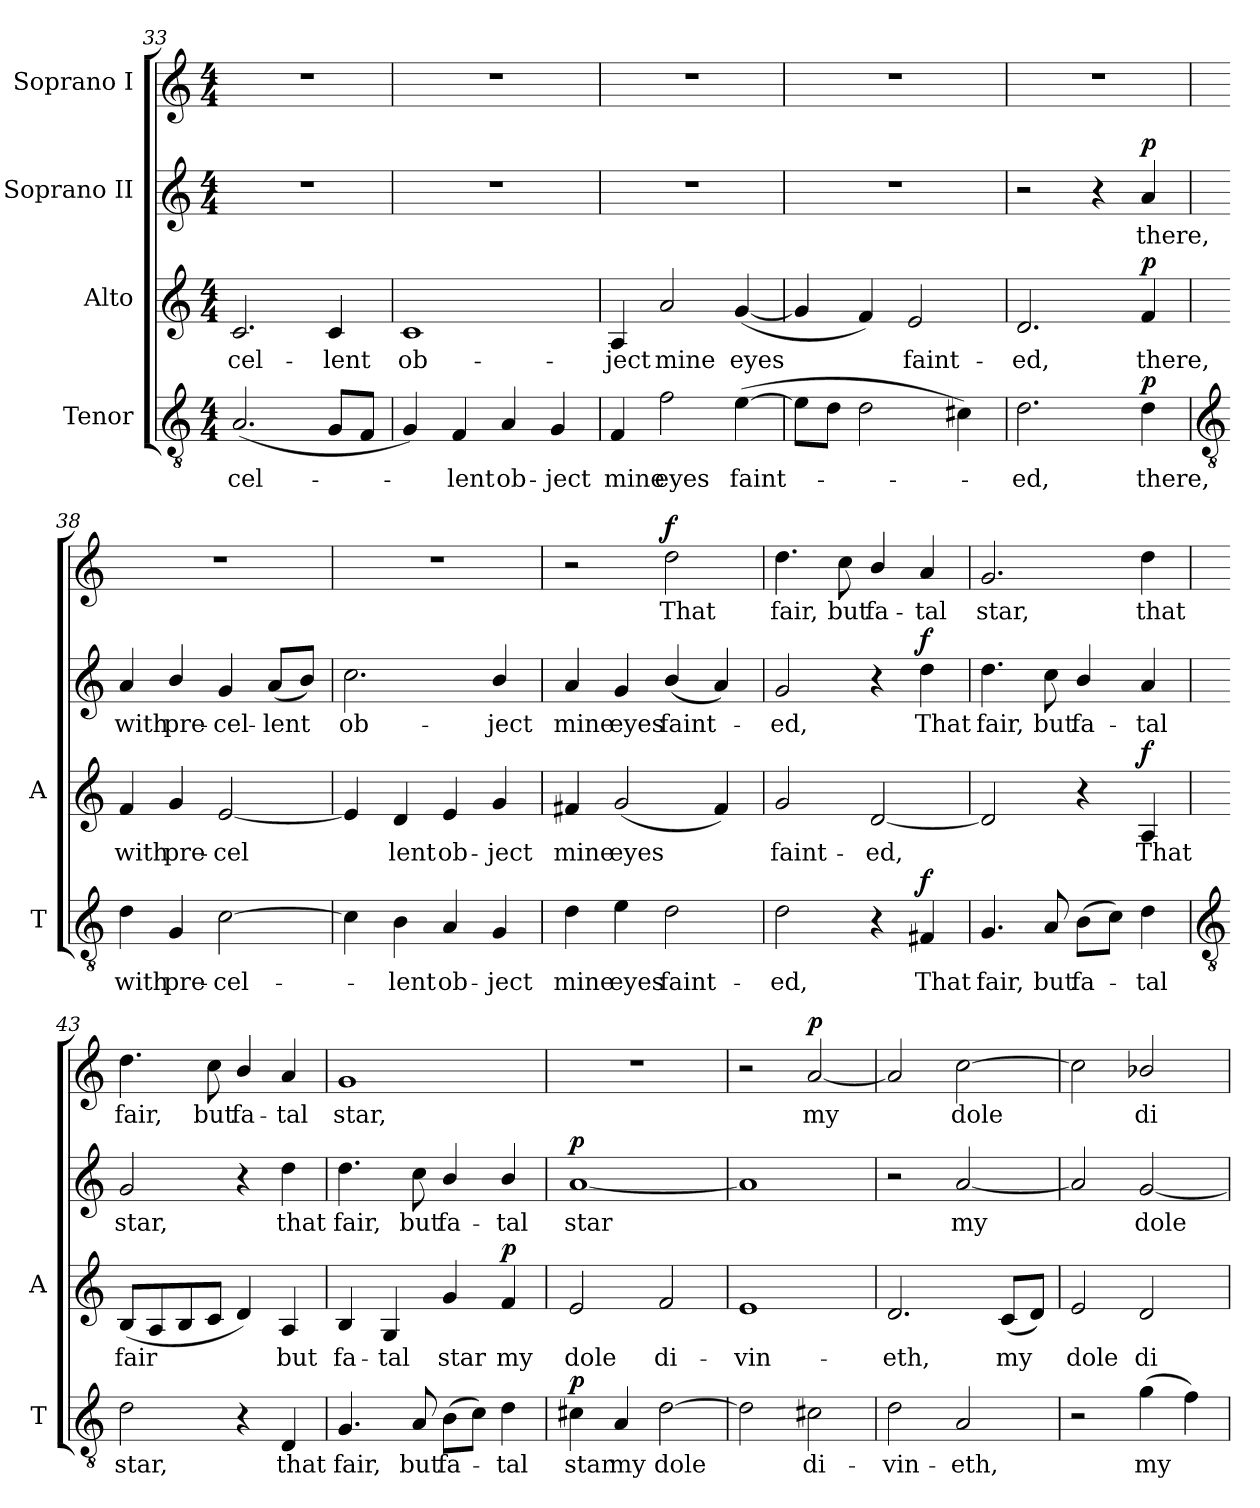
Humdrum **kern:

**kern	**text	**dynam	**kern	**text	**dynam	**kern	**text	**dynam	**kern	**text	**dynam
*part4	*part4	*part4	*part3	*part3	*part3	*part2	*part2	*part2	*part1	*part1	*part1
*staff4	*staff4	*staff4	*staff3	*staff3	*staff3	*staff2	*staff2	*staff2	*staff1	*staff1	*staff1
*I"Tenor	*	*	*I"Alto	*	*	*I"Soprano II	*	*	*I"Soprano I	*	*
*I'T	*	*	*I'A	*	*	*	*	*	*	*	*
*clefGv2	*	*	*clefG2	*	*	*clefG2	*	*	*clefG2	*	*
*k[]	*	*	*k[]	*	*	*k[]	*	*	*k[]	*	*
*C:	*	*	*C:	*	*	*C:	*	*	*C:	*	*
*M4/4	*	*	*M4/4	*	*	*M4/4	*	*	*M4/4	*	*
=33	=33	=33	=33	=33	=33	=33	=33	=33	=33	=33	=33
!	!LO:LY:b	!	!	!LO:LY:b	!	!	!	!	!	!	!
(<2.A/	-cel-	.	2.c	-cel-	.	1r	.	.	1r	.	.
!	!	!	!	!LO:LY:b	!	!	!	!	!	!	!
8GL	.	.	4c	-lent	.	.	.	.	.	.	.
8FJ	.	.	.	.	.	.	.	.	.	.	.
=34	=34	=34	=34	=34	=34	=34	=34	=34	=34	=34	=34
!	!	!	!	!LO:LY:b	!	!	!	!	!	!	!
4G)	.	.	1c	ob-	.	1r	.	.	1r	.	.
!	!LO:LY:b	!	!	!	!	!	!	!	!	!	!
4F	lent	.	.	.	.	.	.	.	.	.	.
!	!LO:LY:b	!	!	!	!	!	!	!	!	!	!
4A	ob-	.	.	.	.	.	.	.	.	.	.
!	!LO:LY:b	!	!	!	!	!	!	!	!	!	!
4G	-ject	.	.	.	.	.	.	.	.	.	.
=35	=35	=35	=35	=35	=35	=35	=35	=35	=35	=35	=35
!	!LO:LY:b	!	!	!LO:LY:b	!	!	!	!	!	!	!
4F	mine	.	4A	-ject	.	1r	.	.	1r	.	.
!	!LO:LY:b	!	!	!LO:LY:b	!	!	!	!	!	!	!
2f	eyes	.	2a	mine	.	.	.	.	.	.	.
!	!LO:LY:b	!	!	!LO:LY:b	!	!	!	!	!	!	!
(>[4e	faint-	.	(<[4g	eyes	.	.	.	.	.	.	.
=36	=36	=36	=36	=36	=36	=36	=36	=36	=36	=36	=36
8eL]	.	.	4g]	.	.	1r	.	.	1r	.	.
8dJ	.	.	.	.	.	.	.	.	.	.	.
2d	.	.	4f)	.	.	.	.	.	.	.	.
!	!	!	!	!LO:LY:b	!	!	!	!	!	!	!
.	.	.	2e	faint-	.	.	.	.	.	.	.
4c#X)	.	.	.	.	.	.	.	.	.	.	.
=37	=37	=37	=37	=37	=37	=37	=37	=37	=37	=37	=37
!	!LO:LY:b	!	!	!LO:LY:b	!	!	!	!	!	!	!
2.d	ed,	.	2.d	-ed,	.	2r	.	.	1r	.	.
.	.	.	.	.	.	4r	.	.	.	.	.
!	!LO:LY:b	!LO:DY:b	!	!LO:LY:b	!LO:DY:b	!	!LO:LY:b	!LO:DY:b	!	!	!
4d	there,	p	4f	there,	p	4a	there,	p	.	.	.
!!LO:LB:g=z
=38	=38	=38	=38	=38	=38	=38	=38	=38	=38	=38	=38
*clefGv2	*	*	*	*	*	*	*	*	*	*	*
!	!LO:LY:b	!	!	!LO:LY:b	!	!	!LO:LY:b	!	!	!	!
4d	with	.	4f	with	.	4a	with	.	1r	.	.
!	!LO:LY:b	!	!	!LO:LY:b	!	!	!LO:LY:b	!	!	!	!
4G	pre-	.	4g	pre-	.	4b/	pre-	.	.	.	.
!	!LO:LY:b	!	!	!LO:LY:b	!	!	!LO:LY:b	!	!	!	!
[2c	-cel-	.	[2e	-cel	.	4g	-cel-	.	.	.	.
!	!	!	!	!	!	!	!LO:LY:b	!	!	!	!
.	.	.	.	.	.	(<8aL	-lent	.	.	.	.
.	.	.	.	.	.	8bJ)	.	.	.	.	.
=39	=39	=39	=39	=39	=39	=39	=39	=39	=39	=39	=39
!	!	!	!	!	!	!	!LO:LY:b	!	!	!	!
4c]	.	.	4e]	.	.	2.cc	ob-	.	1r	.	.
!	!LO:LY:b	!	!	!LO:LY:b	!	!	!	!	!	!	!
4B	lent	.	4d	lent	.	.	.	.	.	.	.
!	!LO:LY:b	!	!	!LO:LY:b	!	!	!	!	!	!	!
4A/	ob-	.	4e	ob-	.	.	.	.	.	.	.
!	!LO:LY:b	!	!	!LO:LY:b	!	!	!LO:LY:b	!	!	!	!
4G	-ject	.	4g	-ject	.	4b/	-ject	.	.	.	.
=40	=40	=40	=40	=40	=40	=40	=40	=40	=40	=40	=40
!	!LO:LY:b	!	!	!LO:LY:b	!	!	!LO:LY:b	!	!	!	!
4d	mine	.	4f#X	mine	.	4a	mine	.	2r	.	.
!	!LO:LY:b	!	!	!LO:LY:b	!	!	!LO:LY:b	!	!	!	!
4e	eyes	.	(<2g	eyes	.	4g	eyes	.	.	.	.
!	!LO:LY:b	!	!	!	!	!	!LO:LY:b	!	!	!LO:LY:b	!LO:DY:b
2d	faint-	.	.	.	.	(<4b/	faint-	.	2dd	That	f
.	.	.	4f#)	.	.	4a)	.	.	.	.	.
=41	=41	=41	=41	=41	=41	=41	=41	=41	=41	=41	=41
!	!LO:LY:b	!	!	!LO:LY:b	!	!	!LO:LY:b	!	!	!LO:LY:b	!
2d	-ed,	.	2g	faint-	.	2g	ed,	.	4.dd	fair,	.
!	!	!	!	!	!	!	!	!	!	!LO:LY:b	!
.	.	.	.	.	.	.	.	.	8cc	but	.
!	!	!	!	!LO:LY:b	!	!	!	!	!	!LO:LY:b	!
4r	.	.	[2d	-ed,	.	4r	.	.	4b/	fa-	.
!	!LO:LY:b	!LO:DY:b	!	!	!	!	!LO:LY:b	!LO:DY:b	!	!LO:LY:b	!
4F#X	That	f	.	.	.	4dd	That	f	4a	-tal	.
=42	=42	=42	=42	=42	=42	=42	=42	=42	=42	=42	=42
!	!LO:LY:b	!	!	!	!	!	!LO:LY:b	!	!	!LO:LY:b	!
4.G	fair,	.	2d]	.	.	4.dd	fair,	.	2.g	star,	.
!	!LO:LY:b	!	!	!	!	!	!LO:LY:b	!	!	!	!
8A	but	.	.	.	.	8cc	but	.	.	.	.
!	!LO:LY:b	!	!	!	!	!	!LO:LY:b	!	!	!	!
(>8BL	fa-	.	4r	.	.	4b/	fa-	.	.	.	.
8cJ)	.	.	.	.	.	.	.	.	.	.	.
!	!LO:LY:b	!	!	!LO:LY:b	!LO:DY:b	!	!LO:LY:b	!	!	!LO:LY:b	!
4d	tal	.	4A	That	f	4a	-tal	.	4dd	that	.
!!LO:LB:g=z
=43	=43	=43	=43	=43	=43	=43	=43	=43	=43	=43	=43
*clefGv2	*	*	*	*	*	*	*	*	*	*	*
!	!LO:LY:b	!	!	!LO:LY:b	!	!	!LO:LY:b	!	!	!LO:LY:b	!
2d	star,	.	(<8BL	fair	.	2g	star,	.	4.dd	fair,	.
.	.	.	8A	.	.	.	.	.	.	.	.
.	.	.	8B	.	.	.	.	.	.	.	.
!	!	!	!	!	!	!	!	!	!	!LO:LY:b	!
.	.	.	8cJ	.	.	.	.	.	8cc	but	.
!	!	!	!	!	!	!	!	!	!	!LO:LY:b	!
4r	.	.	4d)	.	.	4r	.	.	4b/	fa-	.
!	!LO:LY:b	!	!	!LO:LY:b	!	!	!LO:LY:b	!	!	!LO:LY:b	!
4D	that	.	4A	but	.	4dd	that	.	4a	-tal	.
=44	=44	=44	=44	=44	=44	=44	=44	=44	=44	=44	=44
!	!LO:LY:b	!	!	!LO:LY:b	!	!	!LO:LY:b	!	!	!LO:LY:b	!
4.G	fair,	.	4B	fa-	.	4.dd	fair,	.	1g	star,	.
!	!	!	!	!LO:LY:b	!	!	!	!	!	!	!
.	.	.	4G	-tal	.	.	.	.	.	.	.
!	!LO:LY:b	!	!	!	!	!	!LO:LY:b	!	!	!	!
8A	but	.	.	.	.	8cc	but	.	.	.	.
!	!LO:LY:b	!	!	!LO:LY:b	!	!	!LO:LY:b	!	!	!	!
(>8BL	fa-	.	4g	star	.	4b/	fa-	.	.	.	.
8cJ)	.	.	.	.	.	.	.	.	.	.	.
!	!LO:LY:b	!	!	!LO:LY:b	!LO:DY:b	!	!LO:LY:b	!	!	!	!
4d	tal	.	4f	my	p	4b/	-tal	.	.	.	.
=45	=45	=45	=45	=45	=45	=45	=45	=45	=45	=45	=45
!	!LO:LY:b	!LO:DY:b	!	!LO:LY:b	!	!	!LO:LY:b	!LO:DY:b	!	!	!
4c#X	star	p	2e	dole	.	[1a	star	p	1r	.	.
!	!LO:LY:b	!	!	!	!	!	!	!	!	!	!
4A	my	.	.	.	.	.	.	.	.	.	.
!	!LO:LY:b	!	!	!LO:LY:b	!	!	!	!	!	!	!
[2d	dole	.	2f	di-	.	.	.	.	.	.	.
=46	=46	=46	=46	=46	=46	=46	=46	=46	=46	=46	=46
!	!	!	!	!LO:LY:b	!	!	!	!	!	!	!
2d]	.	.	1e	-vin-	.	1a]	.	.	2r	.	.
!	!LO:LY:b	!	!	!	!	!	!	!	!	!LO:LY:b	!LO:DY:b
2c#X	di-	.	.	.	.	.	.	.	[2a	my	p
=47	=47	=47	=47	=47	=47	=47	=47	=47	=47	=47	=47
!	!LO:LY:b	!	!	!LO:LY:b	!	!	!	!	!	!	!
2d	-vin-	.	2.d	-eth,	.	2r	.	.	2a]	.	.
!	!LO:LY:b	!	!	!	!	!	!LO:LY:b	!	!	!LO:LY:b	!
2A	-eth,	.	.	.	.	[2a	my	.	[2cc	dole	.
!	!	!	!	!LO:LY:b	!	!	!	!	!	!	!
.	.	.	(<8cL	my	.	.	.	.	.	.	.
.	.	.	8dJ)	.	.	.	.	.	.	.	.
=48	=48	=48	=48	=48	=48	=48	=48	=48	=48	=48	=48
!	!	!	!	!LO:LY:b	!	!	!	!	!	!	!
2r	.	.	2e	dole	.	2a]	.	.	2cc]	.	.
!	!LO:LY:b	!	!	!LO:LY:b	!	!	!LO:LY:b	!	!	!LO:LY:b	!
(>4g	my	.	2d	di-	.	[2g	dole	.	2b-X/	di-	.
4f)	.	.	.	.	.	.	.	.	.	.	.
=	=	=	=	=	=	=	=	=	=	=	=
*-	*-	*-	*-	*-	*-	*-	*-	*-	*-	*-	*-
